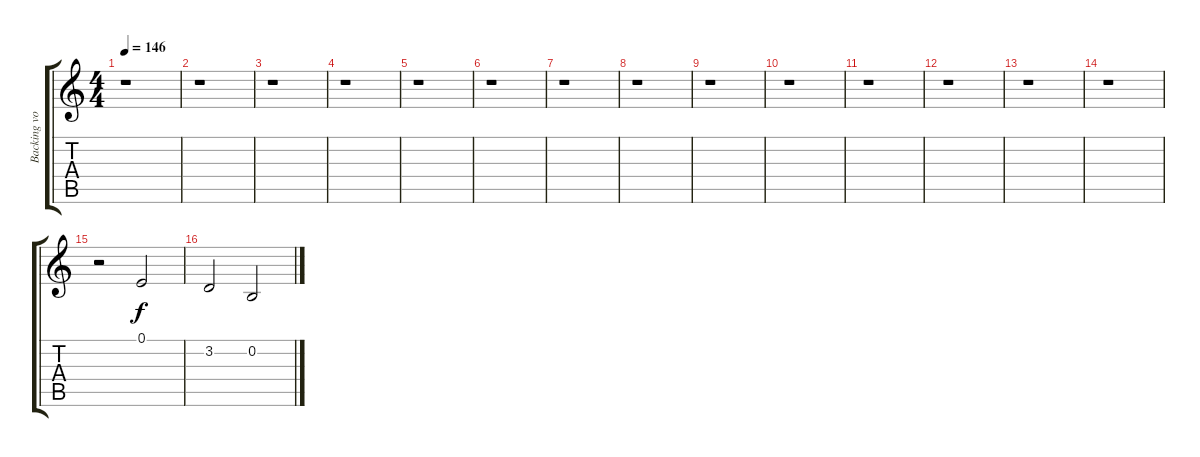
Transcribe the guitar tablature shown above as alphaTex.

\track ("Backing vocal" "Backing vo") {instrument oboe}
\staff {score tabs}
\tuning (E4 B3 G3 D3 A2 E2) {hide}
\ts (4 4)
\tempo 146
\clef g2
\ks c
r.1{dy f} |
r.1 |
r.1 |
r.1 |
r.1 |
r.1 |
r.1 |
r.1 |
r.1 |
r.1 |
r.1 |
r.1 |
r.1 |
r.1 |
r.2 0.1.2 |
3.2.2 0.2.2
